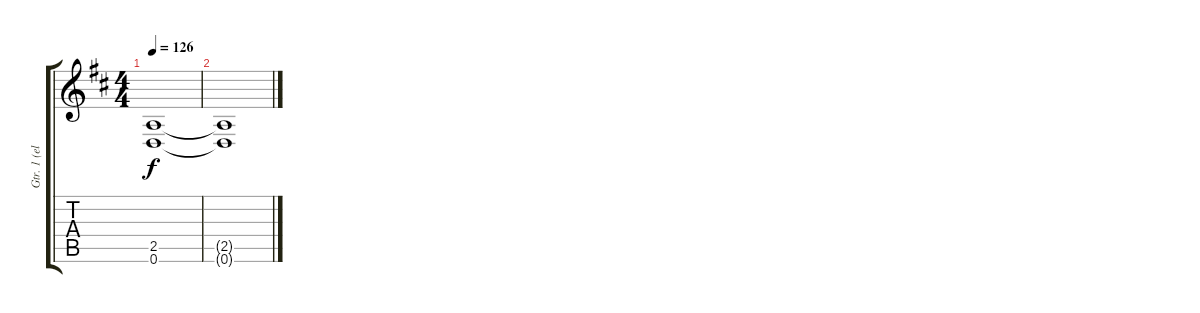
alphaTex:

\track ("Gtr. 1 (elec. w/dist.)" "Gtr. 1 (el") {instrument overdrivenguitar}
\staff {score tabs}
\tuning (D4 A3 F3 C3 G2 D2) {hide}
\ts (4 4)
\tempo 126
\clef g2
\ks d
(2.5{t} 0.6{t}).1{dy f} |
(2.5{t} 0.6{t}).1
